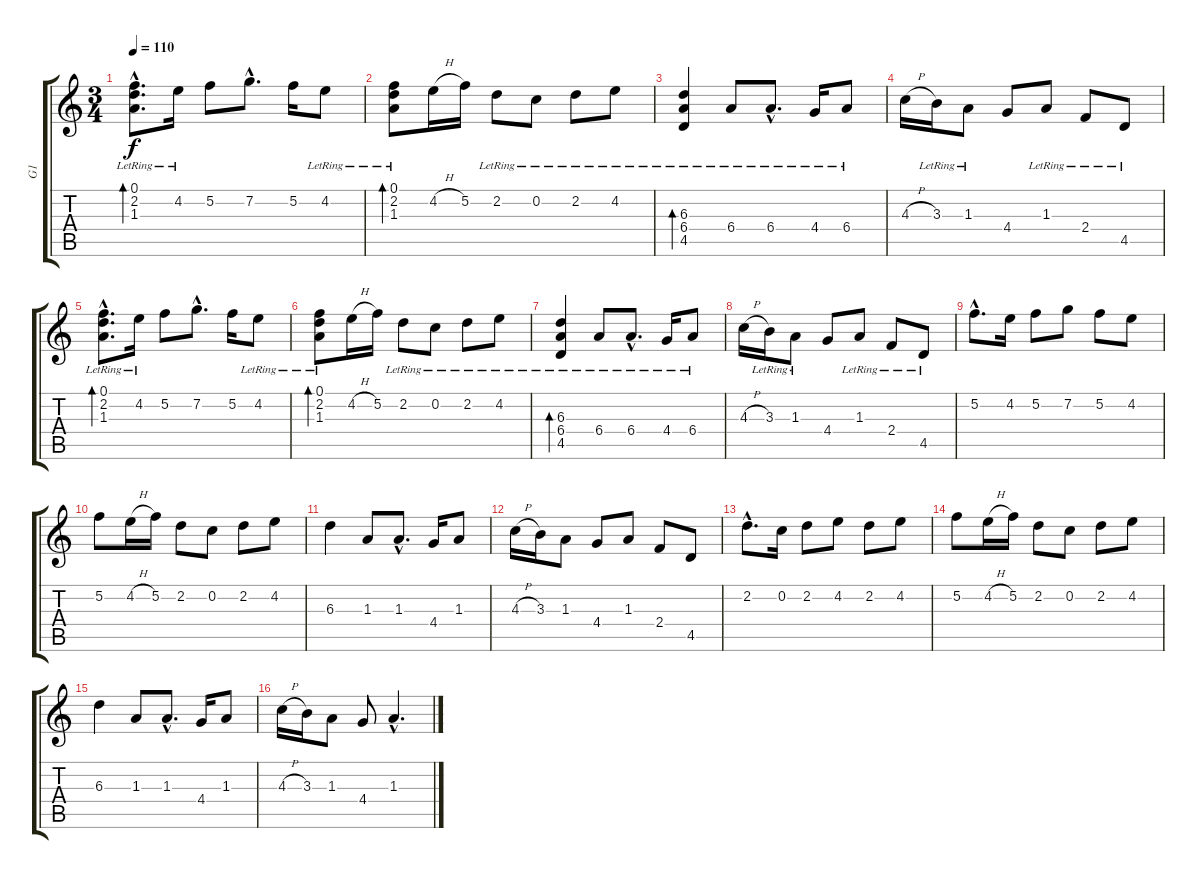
\track ("G1" "G1") {instrument overdrivenguitar}
\staff {score tabs}
\tuning (F4 C4 Ab3 Eb3 Bb2 F2) {hide}
\ts (3 4)
\tempo 110
\clef g2
\ks c
(0.1{hac lr} 2.2{hac lr} 1.3{hac lr}).8{d bd 120 dy f instrument acousticguitarsteel} 4.2{lr}.16 5.2.8 7.2{hac}.8{d} 5.2.16 4.2{lr}.8 |
(0.1{lr} 2.2{lr} 1.3{lr}).8{bd 120} 4.2{h}.16 5.2.16 2.2{lr}.8 0.2{lr}.8 2.2{lr}.8 4.2{lr}.8 |
(6.3{lr} 6.4{lr} 4.5{lr}).4{bd 120 instrument acousticguitarsteel} 6.4{lr}.8 6.4{hac lr}.8{d} 4.4{lr}.16 6.4{lr}.8 |
4.3{h}.16 3.3{lr}.16 1.3{lr}.8 4.4.8 1.3{lr}.8 2.4{lr}.8 4.5{lr}.8 |
(0.1{hac lr} 2.2{hac lr} 1.3{hac lr}).8{d bd 120 instrument acousticguitarsteel} 4.2{lr}.16 5.2.8 7.2{hac}.8{d} 5.2.16 4.2{lr}.8 |
(0.1{lr} 2.2{lr} 1.3{lr}).8{bd 120} 4.2{h}.16 5.2.16 2.2{lr}.8 0.2{lr}.8 2.2{lr}.8 4.2{lr}.8 |
(6.3{lr} 6.4{lr} 4.5{lr}).4{bd 120 instrument acousticguitarsteel} 6.4{lr}.8 6.4{hac lr}.8{d} 4.4{lr}.16 6.4{lr}.8 |
4.3{h}.16 3.3{lr}.16 1.3{lr}.8 4.4.8 1.3{lr}.8 2.4{lr}.8 4.5{lr}.8 |
5.2{hac}.8{d instrument overdrivenguitar} 4.2.16 5.2.8 7.2.8 5.2.8 4.2.8 |
5.2.8 4.2{h}.16 5.2.16 2.2.8 0.2.8 2.2.8 4.2.8 |
6.3.4 1.3.8 1.3{hac}.8{d} 4.4.16 1.3.8 |
4.3{h}.16 3.3.16 1.3.8 4.4.8 1.3.8 2.4.8 4.5.8 |
2.2{hac}.8{d instrument overdrivenguitar} 0.2.16 2.2.8 4.2.8 2.2.8 4.2.8 |
5.2.8 4.2{h}.16 5.2.16 2.2.8 0.2.8 2.2.8 4.2.8 |
6.3.4 1.3.8 1.3{hac}.8{d} 4.4.16 1.3.8 |
4.3{h}.16 3.3.16 1.3.8 4.4.8 1.3{hac}.4{d}
